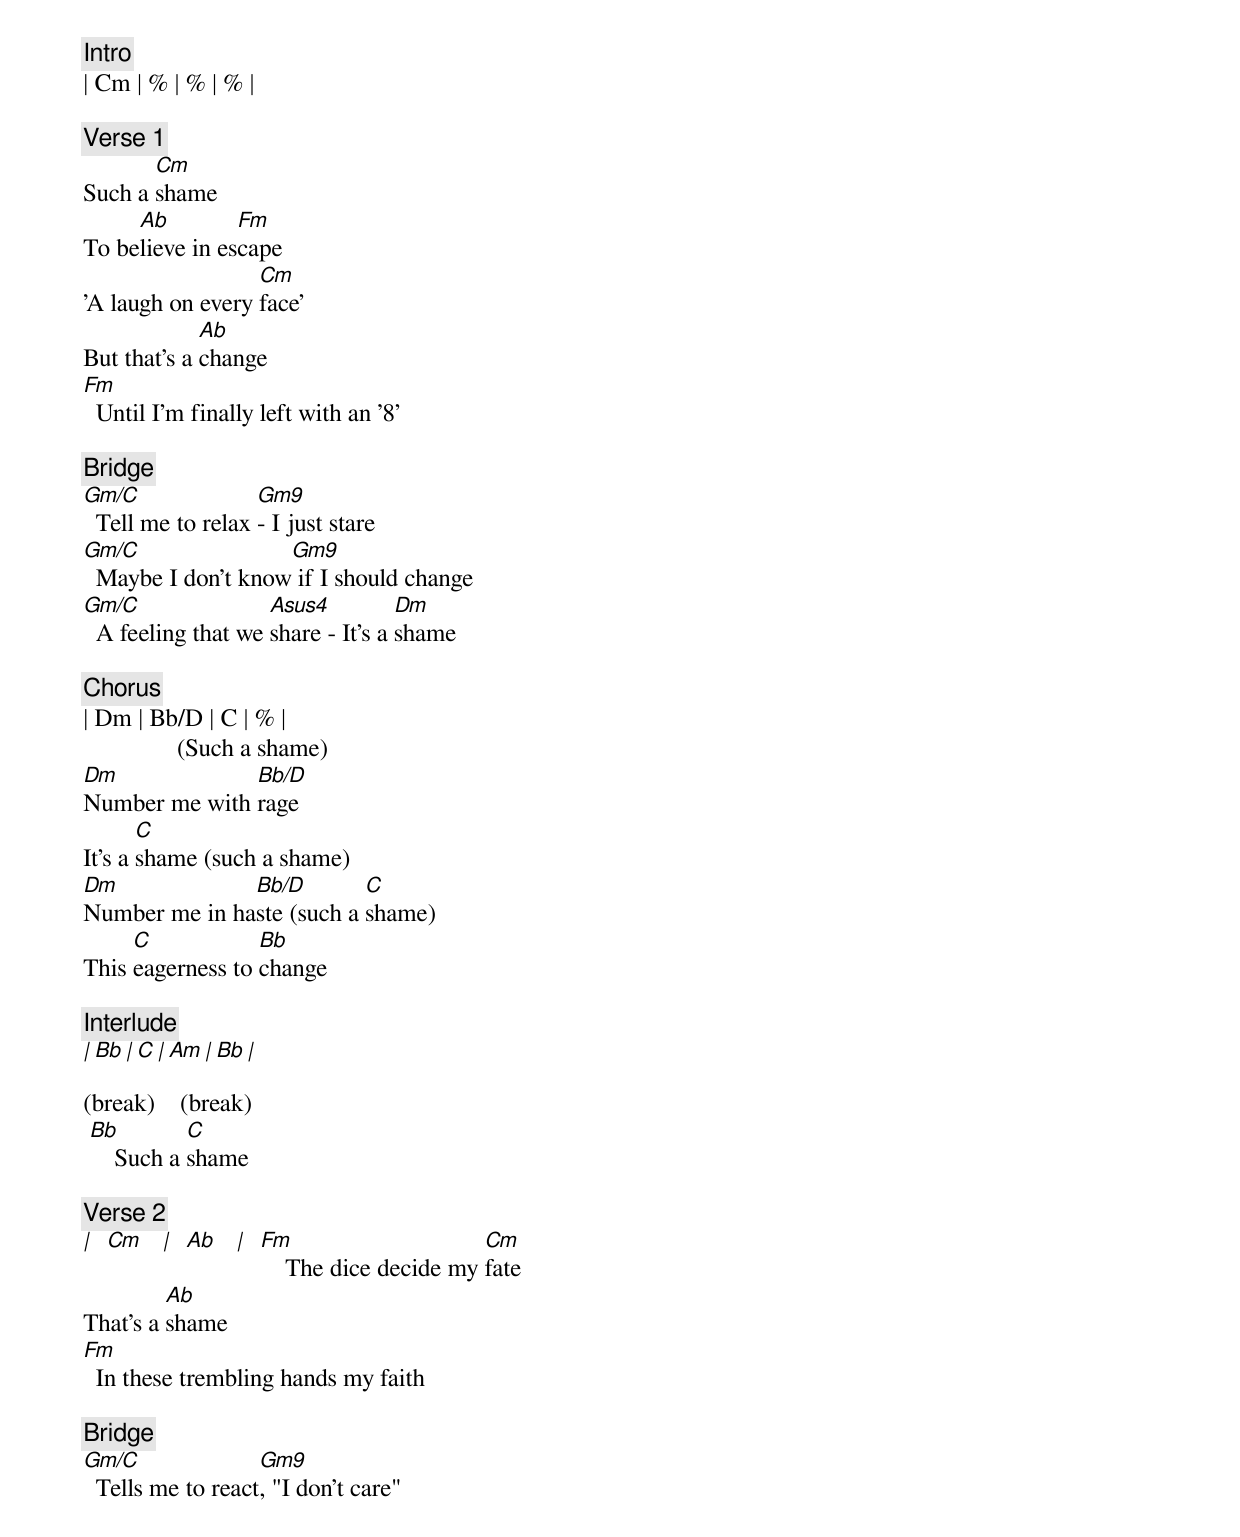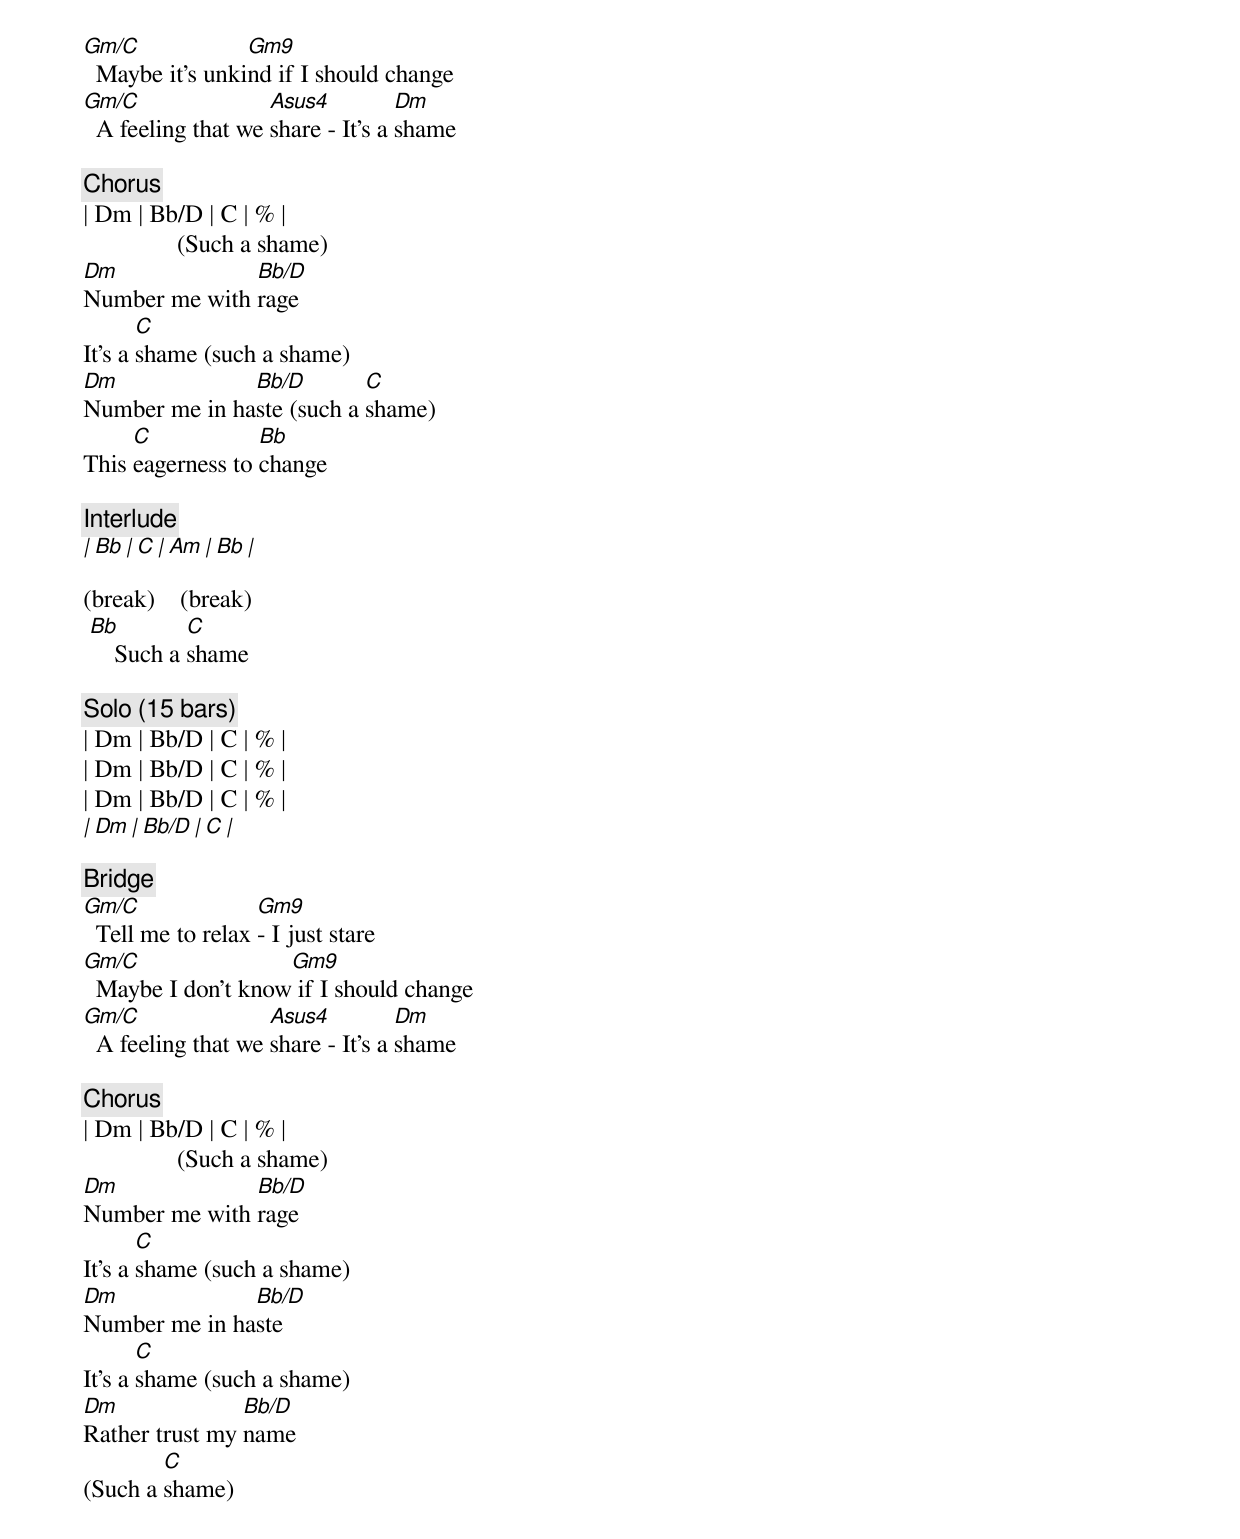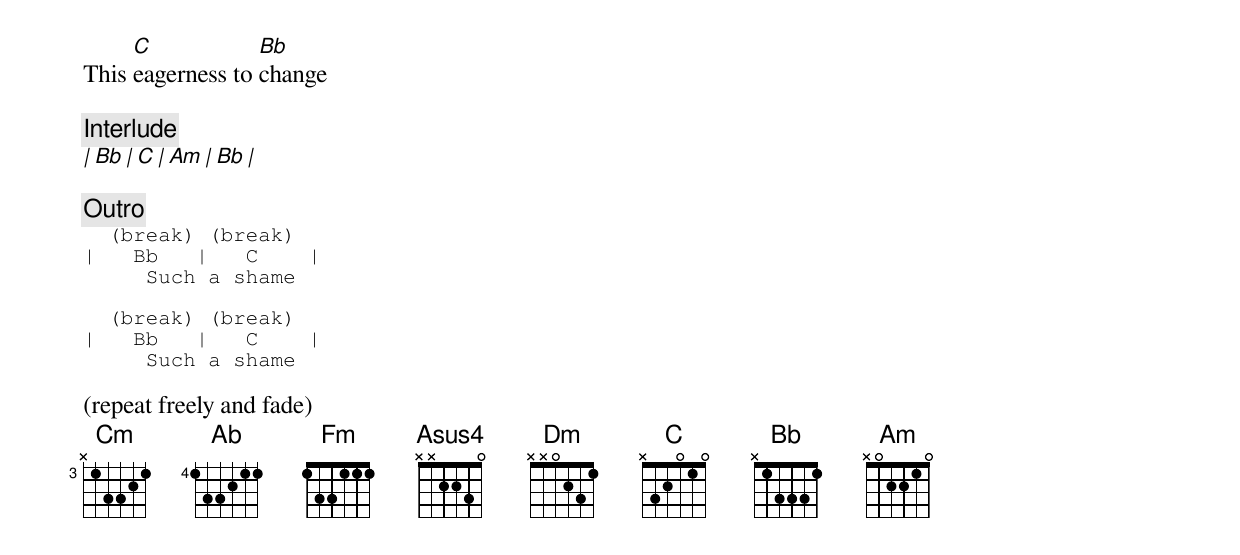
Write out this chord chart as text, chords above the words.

[Intro]
| Cm | % | % | % |

[Verse 1]
       Cm
Such a shame
     Ab         Fm
To believe in escape
                  Cm
'A laugh on every face'
             Ab
But that's a change
Fm
  Until I'm finally left with an '8'

[Bridge]
Gm/C               Gm9
  Tell me to relax - I just stare
Gm/C                Gm9
  Maybe I don't know if I should change
Gm/C                Asus4          Dm
  A feeling that we share - It's a shame

[Chorus]
| Dm | Bb/D | C | % |
               (Such a shame)
Dm             Bb/D
Number me with rage
       C
It's a shame (such a shame)
Dm             Bb/D        C
Number me in haste (such a shame)
     C            Bb
This eagerness to change

[Interlude]
| Bb | C | Am | Bb |

(break)    (break)
 Bb         C
     Such a shame

[Verse 2]
| Cm | Ab | Fm                     Cm
                The dice decide my fate
         Ab
That’s a shame
Fm
  In these trembling hands my faith

[Bridge]
Gm/C               Gm9
  Tells me to react, "I don't care"
Gm/C             Gm9
  Maybe it's unkind if I should change
Gm/C                Asus4          Dm
  A feeling that we share - It's a shame

[Chorus]
| Dm | Bb/D | C | % |
               (Such a shame)
Dm             Bb/D
Number me with rage
       C
It's a shame (such a shame)
Dm             Bb/D        C
Number me in haste (such a shame)
     C            Bb
This eagerness to change

[Interlude]
| Bb | C | Am | Bb |

(break)    (break)
 Bb         C
     Such a shame

[Solo] (15 bars)
| Dm | Bb/D | C | % |
| Dm | Bb/D | C | % |
| Dm | Bb/D | C | % |
| Dm | Bb/D | C |

[Bridge]
Gm/C               Gm9
  Tell me to relax - I just stare
Gm/C                Gm9
  Maybe I don't know if I should change
Gm/C                Asus4          Dm
  A feeling that we share - It's a shame

[Chorus]
| Dm | Bb/D | C | % |
               (Such a shame)
Dm             Bb/D
Number me with rage
       C
It's a shame (such a shame)
Dm             Bb/D
Number me in haste
       C
It's a shame (such a shame)
Dm              Bb/D
Rather trust my name
        C
(Such a shame)
     C            Bb
This eagerness to change

[Interlude]
| Bb | C | Am | Bb |

[Outro]
  (break) (break)
|   Bb   |   C    |
     Such a shame

  (break) (break)
|   Bb   |   C    |
     Such a shame

(repeat freely and fade)
